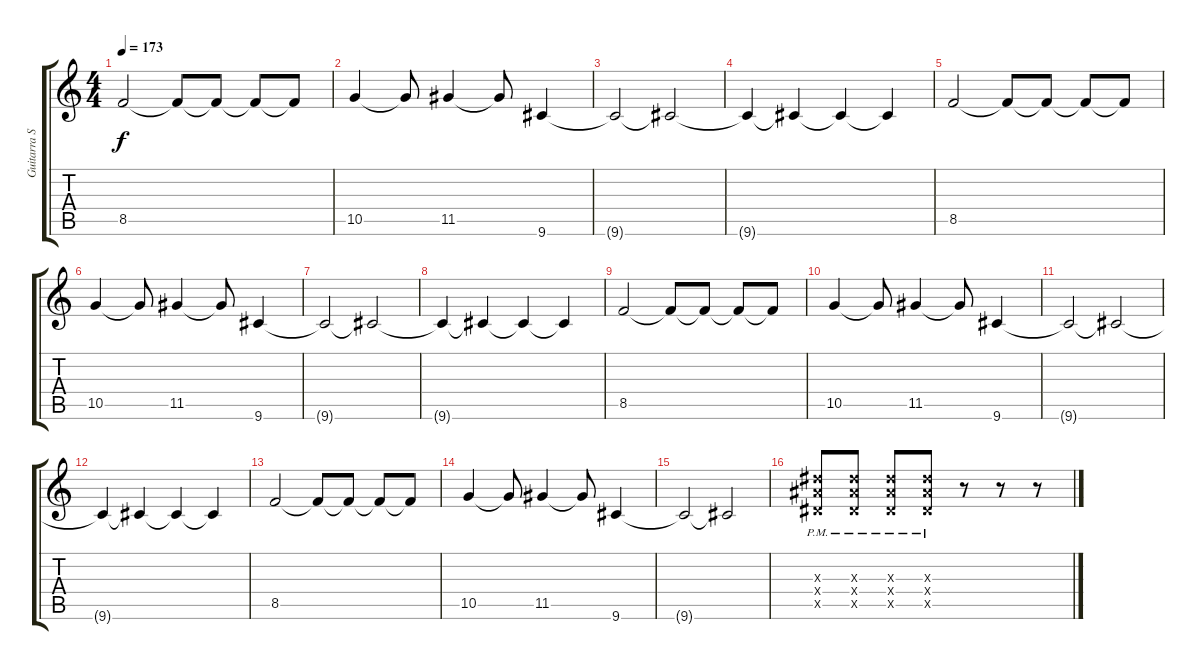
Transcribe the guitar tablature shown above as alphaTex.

\track ("Guitarra Solo" "Guitarra S") {instrument overdrivenguitar}
\staff {score tabs}
\tuning (E4 B3 G3 D3 A2 E2) {hide}
\ts (4 4)
\tempo 173
\clef g2
\ks c
8.5.2{dy f volume 8} 8.5{t}.8 8.5{t}.8 8.5{t}.8 8.5{t}.8 |
10.5.4 10.5{t}.8 11.5.4 11.5{t}.8 9.6.4 |
9.6{t}.2 9.6{t}.2 |
9.6{t}.4 9.6{t}.4 9.6{t}.4 9.6{t}.4 |
8.5.2 8.5{t}.8 8.5{t}.8 8.5{t}.8 8.5{t}.8 |
10.5.4 10.5{t}.8 11.5.4 11.5{t}.8 9.6.4 |
9.6{t}.2 9.6{t}.2 |
9.6{t}.4 9.6{t}.4 9.6{t}.4 9.6{t}.4 |
8.5.2 8.5{t}.8 8.5{t}.8 8.5{t}.8 8.5{t}.8 |
10.5.4 10.5{t}.8 11.5.4 11.5{t}.8 9.6.4 |
9.6{t}.2 9.6{t}.2 |
9.6{t}.4 9.6{t}.4 9.6{t}.4 9.6{t}.4 |
8.5.2 8.5{t}.8 8.5{t}.8 8.5{t}.8 8.5{t}.8 |
10.5.4 10.5{t}.8 11.5.4 11.5{t}.8 9.6.4 |
9.6{t}.2 9.6{t}.2 |
(8.3{pm x} 8.4{pm x} 6.5{pm x}).8 (8.3{pm x} 8.4{pm x} 6.5{pm x}).8 (8.3{pm x} 8.4{pm x} 6.5{pm x}).8 (8.3{pm x} 8.4{pm x} 6.5{pm x}).8 r.8 r.8 r.8
